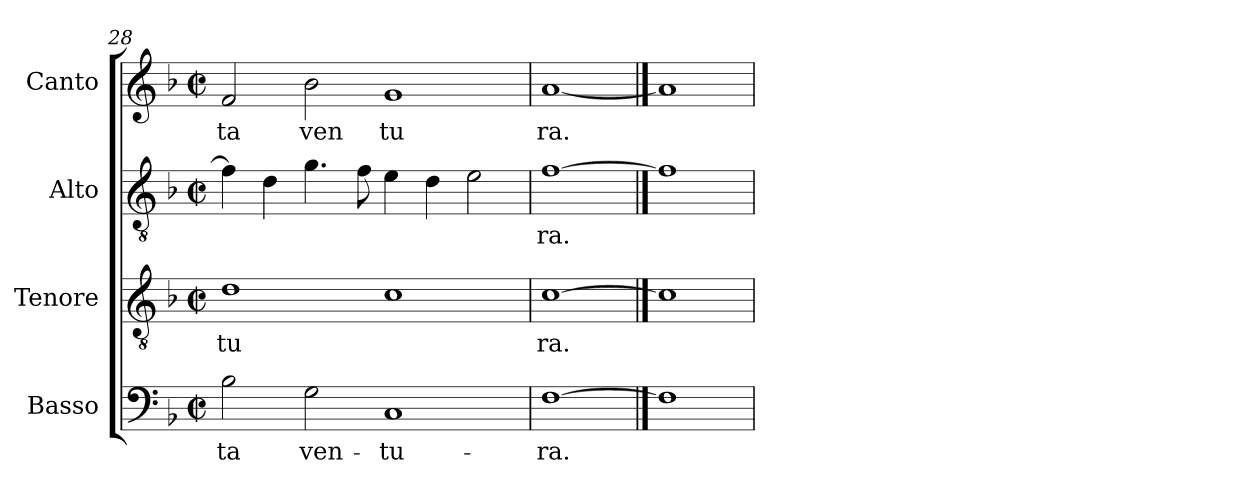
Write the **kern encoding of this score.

**kern	**text	**kern	**text	**kern	**text	**kern	**text
*part4	*part4	*part3	*part3	*part2	*part2	*part1	*part1
*staff4	*staff4	*staff3	*staff3	*staff2	*staff2	*staff1	*staff1
*I"Basso	*	*I"Tenore	*	*I"Alto	*	*I"Canto	*
*clefF4	*	*clefGv2	*	*clefGv2	*	*clefG2	*
*k[b-]	*	*k[b-]	*	*k[b-]	*	*k[b-]	*
*F:	*	*F:	*	*F:	*	*F:	*
*M2/2	*	*M2/2	*	*M2/2	*	*M2/2	*
*met(c|)	*	*met(c|)	*	*met(c|)	*	*met(c|)	*
=28	=28	=28	=28	=28	=28	=28	=28
!	!LO:LY:b:cj	!	!LO:LY:b:cj	!	!LO:LY:b:cj	!	!LO:LY:b:cj
2B-\	-ta	1d	tu	4f\]	.	2f/	ta
!	!	!	!	!	!LO:LY:b:cj	!	!
.	.	.	.	4d\	.	.	.
!	!LO:LY:b:cj	!	!	!	!LO:LY:b:cj	!	!LO:LY:b:cj
2G\	ven-	.	.	4.g\	.	2b-\	ven
!	!	!	!	!	!LO:LY:b:cj	!	!
.	.	.	.	8f\	.	.	.
!	!LO:LY:b:cj	!	!LO:LY:b:cj	!	!LO:LY:b:cj	!	!LO:LY:b:cj
1C	-tu-	1c	.	4e\	.	1g	tu
!	!	!	!	!	!LO:LY:b:cj	!	!
.	.	.	.	4d\	.	.	.
!	!	!	!	!	!LO:LY:b:cj	!	!
.	.	.	.	2e\	.	.	.
=29	=29	=29	=29	=29	=29	=29	=29
!	!LO:LY:b:cj	!	!LO:LY:b:cj	!	!LO:LY:b:cj	!	!LO:LY:b:cj
[1F	-ra.	[1c	ra.	[1f	ra.	[1a	ra.
==30	==30	==30	==30	==30	==30	==30	==30
1F]	.	1c]	.	1f]	.	1a]	.
=	=	=	=	=	=	=	=
*-	*-	*-	*-	*-	*-	*-	*-
